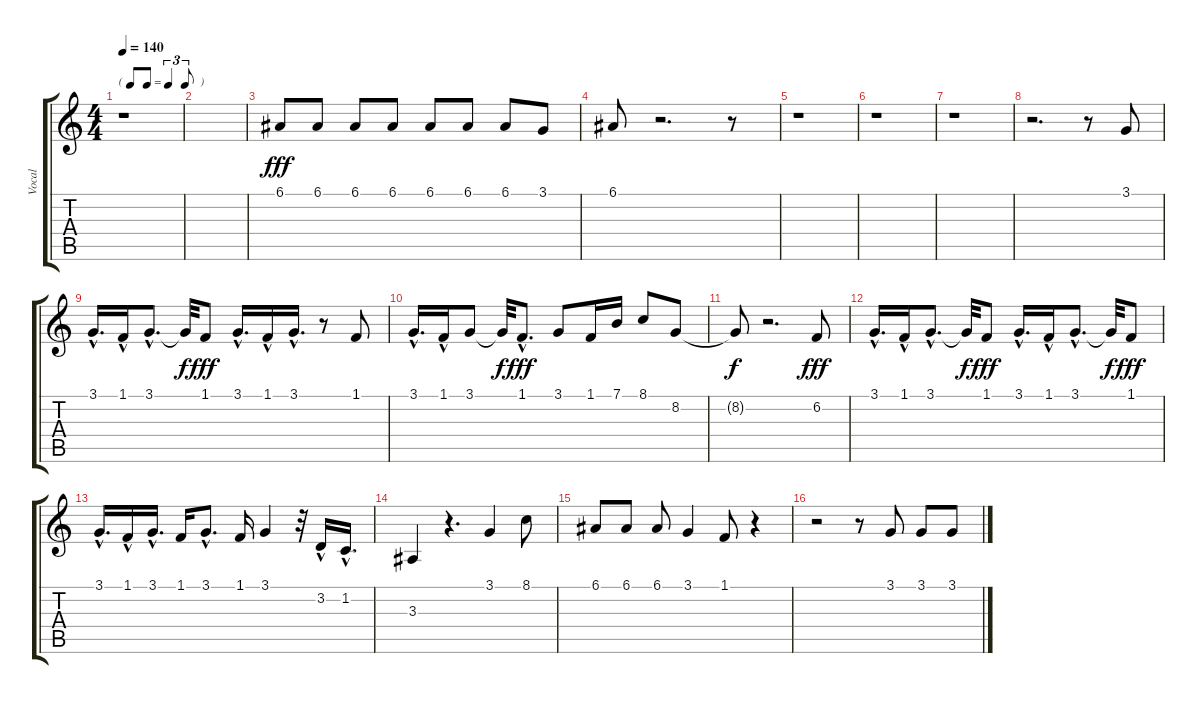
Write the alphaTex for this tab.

\track ("Vocal" "Vocal") {instrument clarinet}
\staff {score tabs}
\tuning (E4 B3 G3 D3 A2 E2) {hide}
\ts (4 4)
\tf triplet8th
\tempo 140
\clef g2
\ks c
r.1{dy f} |
|
6.1.8{dy fff} 6.1.8 6.1.8 6.1.8 6.1.8 6.1.8 6.1.8 3.1.8 |
6.1.8 r.2{d} r.8 |
r.1 |
r.1 |
r.1 |
r.2{d} r.8 3.1.8 |
3.1{hac}.16{d} 1.1{hac}.16 3.1{hac}.8{d} 3.1{t}.32{dy f} 1.1.8{dy fff} 3.1{hac}.16{d} 1.1{hac}.16 3.1{hac}.16{d} r.8 1.1.8 |
3.1{hac}.16{d} 1.1{hac}.16 3.1.8 3.1{t}.32{dy f} 1.1{hac}.8{d dy fff} 3.1.8 1.1.16 7.1.16 8.1.8 8.2.8 |
8.2{t}.8{dy f} r.2{d} 6.2.8{dy fff} |
3.1{hac}.16{d} 1.1{hac}.16 3.1{hac}.8{d} 3.1{t}.32{dy f} 1.1.8{dy fff} 3.1{hac}.16{d} 1.1{hac}.16 3.1{hac}.8{d} 3.1{t}.32{dy f} 1.1.8{dy fff} |
3.1{hac}.16{d} 1.1{hac}.16 3.1{hac}.16{d} 1.1.16 3.1{hac}.8{d} 1.1.16 3.1.4 r.32 3.2{hac}.16 1.2{hac}.16{d} |
3.3.4 r.4{d} 3.1.4 8.1.8 |
6.1.8 6.1.8 6.1.8 3.1.4 1.1.8 r.4 |
r.2 r.8 3.1.8 3.1.8 3.1.8
